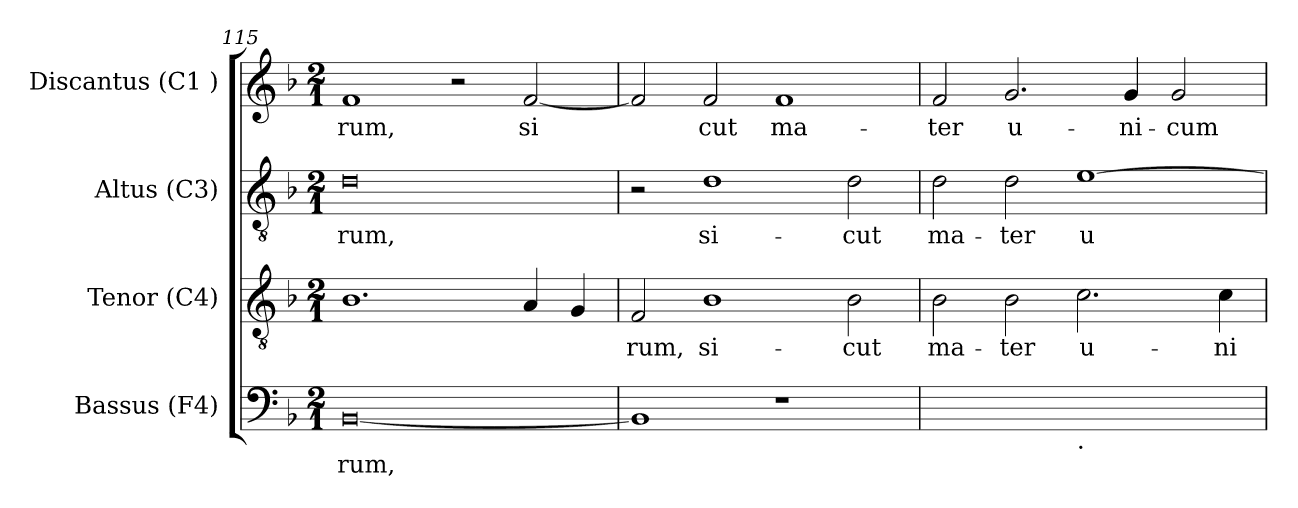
**kern	**text	**kern	**text	**kern	**text	**kern	**text
*part4	*part4	*part3	*part3	*part2	*part2	*part1	*part1
*staff4	*staff4	*staff3	*staff3	*staff2	*staff2	*staff1	*staff1
*I"Bassus (F4)	*	*I"Tenor (C4)	*	*I"Altus (C3)	*	*I"Discantus (C1 )	*
*I'B.	*	*I'T.	*	*I'A.	*	*I'D.	*
*clefF4	*	*clefGv2	*	*clefGv2	*	*clefG2	*
*k[b-]	*	*k[b-]	*	*k[b-]	*	*k[b-]	*
*F:	*	*F:	*	*F:	*	*F:	*
*M2/1	*	*M2/1	*	*M2/1	*	*M2/1	*
=115	=115	=115	=115	=115	=115	=115	=115
!	!LO:LY:b	!	!LO:LY:b:cj	!	!LO:LY:b:cj	!	!LO:LY:b:cj
[<0BB-	-rum,	1.B-	--	0d	-rum,	1f	-rum,
.	.	.	.	.	.	2r	.
!	!	!	!LO:LY:b:cj	!	!	!	!LO:LY:b:cj
.	.	4A/	--	.	.	[<2f/	si-
!	!	!	!LO:LY:b:cj	!	!	!	!
.	.	4G/	--	.	.	.	.
=116	=116	=116	=116	=116	=116	=116	=116
!	!LO:LY:b	!	!LO:LY:b:cj	!	!	!	!LO:LY:b:cj
1BB-]	.	2F/	-rum,	2r	.	2f/]	--
!	!	!	!LO:LY:b:cj	!	!LO:LY:b:cj	!	!LO:LY:b:cj
.	.	1B-	si-	1d	si-	2f/	-cut
!	!	!	!	!	!	!	!LO:LY:b:cj
1r	.	.	.	.	.	1f	ma-
!	!	!	!LO:LY:b:cj	!	!LO:LY:b:cj	!	!
.	.	2B-\	-cut	2d\	-cut	.	.
!!LO:PB:g=z
=117	=117	=117	=117	=117	=117	=117	=117
!	!	!	!LO:LY:b:cj	!	!LO:LY:b:cj	!	!LO:LY:b:cj
1ryy	.	2B-\	ma-	2d\	ma-	2f/	-ter
!	!	!	!LO:LY:b:cj	!	!LO:LY:b:cj	!	!LO:LY:b:cj
.	.	2B-\	-ter	2d\	-ter	2.g/	u-
!LO:TX:b:t=.	!	!	!	!	!	!	!
!	!	!	!LO:LY:b:cj	!	!LO:LY:b:cj	!	!
1ryy	.	2.c\	u-	[>1e	u-	.	.
!	!	!	!	!	!	!	!LO:LY:b:cj
.	.	.	.	.	.	4g/	-ni-
!	!	!	!	!	!	!	!LO:LY:b:cj
.	.	.	.	.	.	2g/	-cum
!	!	!	!LO:LY:b:cj	!	!	!	!
.	.	4c\	-ni-	.	.	.	.
=	=	=	=	=	=	=	=
*-	*-	*-	*-	*-	*-	*-	*-
